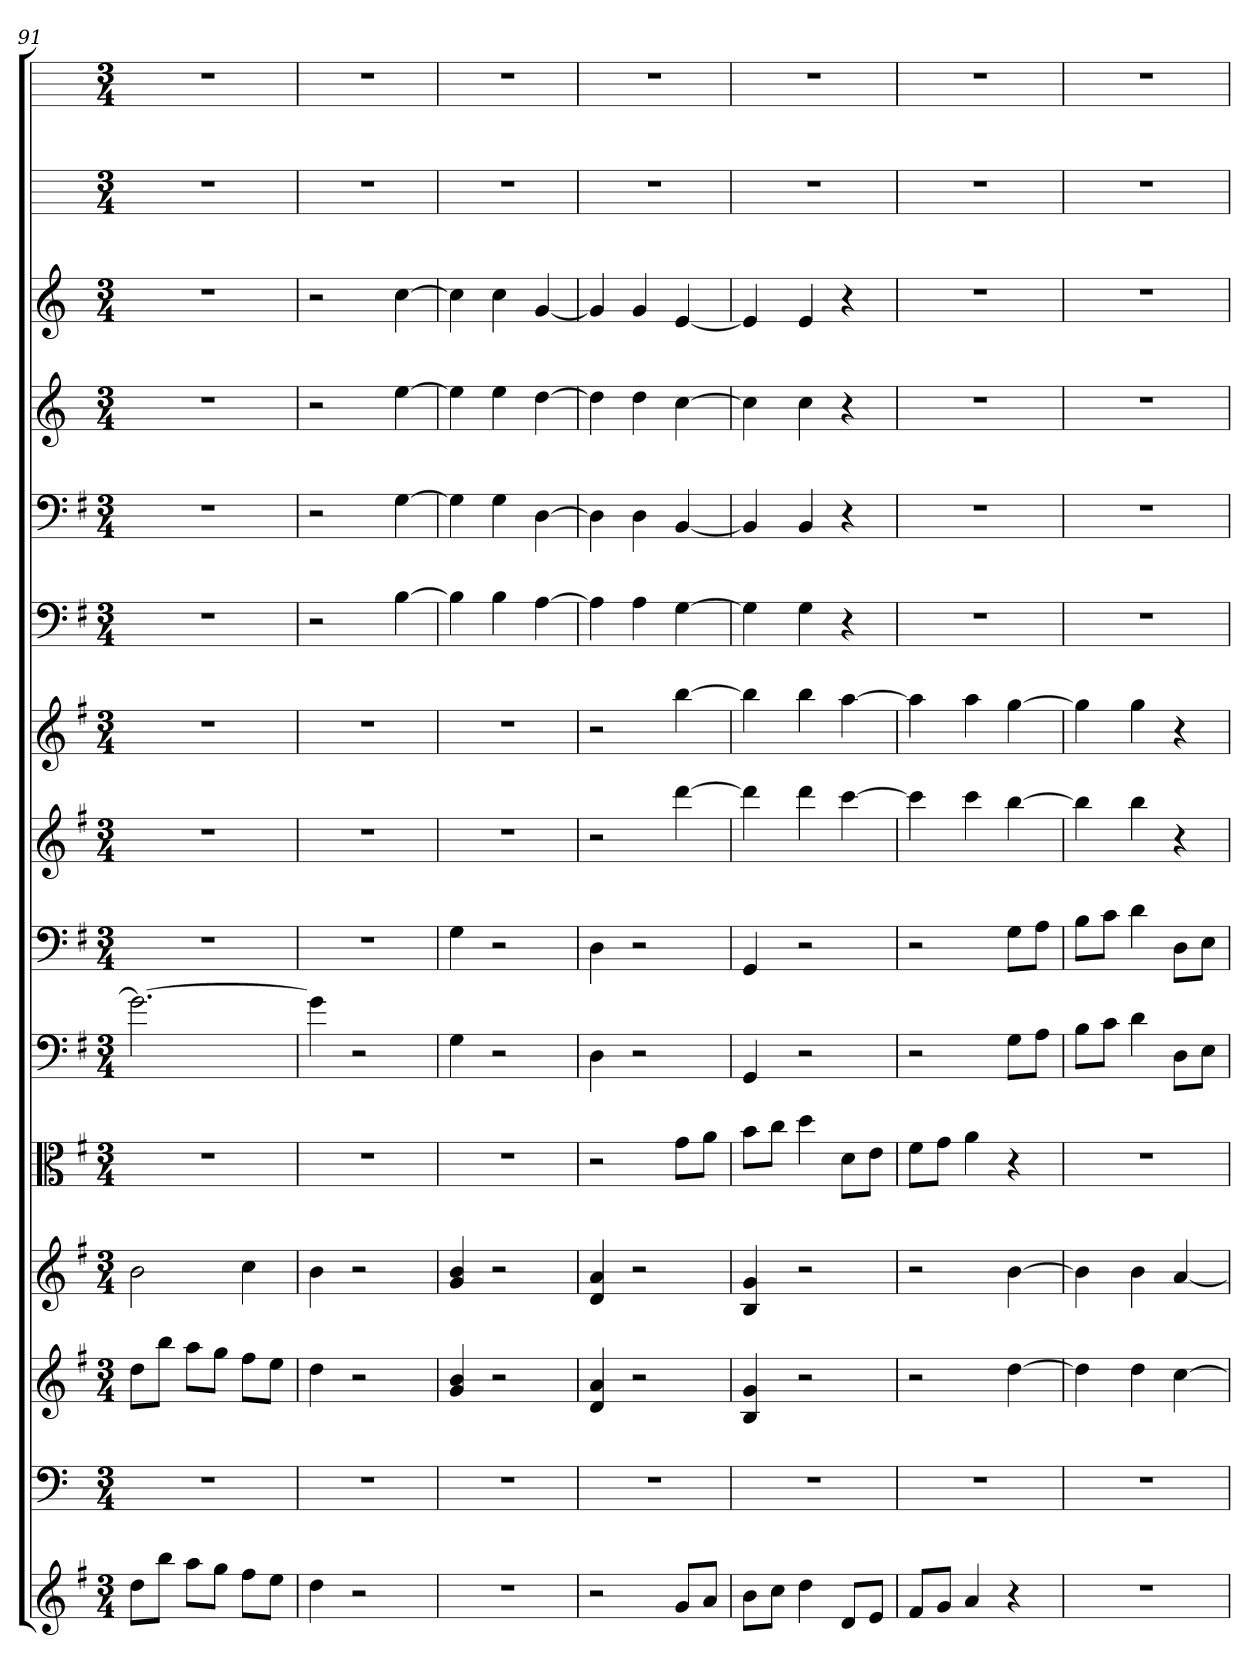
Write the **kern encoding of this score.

**kern	**kern	**kern	**kern	**kern	**kern	**kern	**kern	**kern	**kern	**kern	**kern	**kern	**kern	**kern
*part15	*part14	*part13	*part12	*part11	*part10	*part9	*part8	*part7	*part6	*part5	*part4	*part3	*part2	*part1
*staff15	*staff14	*staff13	*staff12	*staff11	*staff10	*staff9	*staff8	*staff7	*staff6	*staff5	*staff4	*staff3	*staff2	*staff1
*	*clefF4	*	*	*clefC3	*clefF4	*clefF4	*	*	*clefF4	*clefF4	*	*	*	*
*k[f#]	*k[]	*k[f#]	*k[f#]	*k[f#]	*k[f#]	*k[f#]	*k[f#]	*k[f#]	*k[f#]	*k[f#]	*k[]	*k[]	*k[]	*k[]
*M3/4	*M3/4	*M3/4	*M3/4	*M3/4	*M3/4	*M3/4	*M3/4	*M3/4	*M3/4	*M3/4	*M3/4	*M3/4	*M3/4	*M3/4
=91	=91	=91	=91	=91	=91	=91	=91	=91	=91	=91	=91	=91	=91	=91
8ddL	2.r	8ddL	2b	2.r	2.g_	2.r	2.r	2.r	2.r	2.r	2.r	2.r	2.r	2.r
8bbJ	.	8bbJ	.	.	.	.	.	.	.	.	.	.	.	.
8aaL	.	8aaL	.	.	.	.	.	.	.	.	.	.	.	.
8ggJ	.	8ggJ	.	.	.	.	.	.	.	.	.	.	.	.
8ff#L	.	8ff#L	4cc	.	.	.	.	.	.	.	.	.	.	.
8eeJ	.	8eeJ	.	.	.	.	.	.	.	.	.	.	.	.
=92	=92	=92	=92	=92	=92	=92	=92	=92	=92	=92	=92	=92	=92	=92
4dd	2.r	4dd	4b	2.r	4g]	2.r	2.r	2.r	2r	2r	2r	2r	2.r	2.r
2r	.	2r	2r	.	2r	.	.	.	.	.	.	.	.	.
.	.	.	.	.	.	.	.	.	[4B	[4G	[4ee	[4cc	.	.
=93	=93	=93	=93	=93	=93	=93	=93	=93	=93	=93	=93	=93	=93	=93
2.r	2.r	4g 4b	4g 4b	2.r	4G	4G	2.r	2.r	4B]	4G]	4ee]	4cc]	2.r	2.r
.	.	2r	2r	.	2r	2r	.	.	4B	4G	4ee	4cc	.	.
.	.	.	.	.	.	.	.	.	[4A	[4D	[4dd	[4g	.	.
=94	=94	=94	=94	=94	=94	=94	=94	=94	=94	=94	=94	=94	=94	=94
2r	2.r	4d 4a	4d 4a	2r	4D	4D	2r	2r	4A]	4D]	4dd]	4g]	2.r	2.r
.	.	2r	2r	.	2r	2r	.	.	4A	4D	4dd	4g	.	.
8gL	.	.	.	8g\L	.	.	[4ddd	[4bb	[4G	[4BB	[4cc	[4e	.	.
8aJ	.	.	.	8a\J	.	.	.	.	.	.	.	.	.	.
=95	=95	=95	=95	=95	=95	=95	=95	=95	=95	=95	=95	=95	=95	=95
8bL	2.r	4B 4g	4B 4g	8b\L	4GG	4GG	4ddd]	4bb]	4G]	4BB]	4cc]	4e]	2.r	2.r
8ccJ	.	.	.	8cc\J	.	.	.	.	.	.	.	.	.	.
4dd	.	2r	2r	4dd	2r	2r	4ddd	4bb	4G	4BB	4cc	4e	.	.
8dL	.	.	.	8d\L	.	.	[4ccc	[4aa	4r	4r	4r	4r	.	.
8eJ	.	.	.	8e\J	.	.	.	.	.	.	.	.	.	.
=96	=96	=96	=96	=96	=96	=96	=96	=96	=96	=96	=96	=96	=96	=96
8f#L	2.r	2r	2r	8f#\L	2r	2r	4ccc]	4aa]	2.r	2.r	2.r	2.r	2.r	2.r
8gJ	.	.	.	8g\J	.	.	.	.	.	.	.	.	.	.
4a	.	.	.	4a	.	.	4ccc	4aa	.	.	.	.	.	.
4r	.	[4dd	[4b	4r	8G\L	8G\L	[4bb	[4gg	.	.	.	.	.	.
.	.	.	.	.	8A\J	8A\J	.	.	.	.	.	.	.	.
=97	=97	=97	=97	=97	=97	=97	=97	=97	=97	=97	=97	=97	=97	=97
2.r	2.r	4dd]	4b]	2.r	8B\L	8B\L	4bb]	4gg]	2.r	2.r	2.r	2.r	2.r	2.r
.	.	.	.	.	8c\J	8c\J	.	.	.	.	.	.	.	.
.	.	4dd	4b	.	4d	4d	4bb	4gg	.	.	.	.	.	.
.	.	[4cc	[4a	.	8D\L	8D\L	4r	4r	.	.	.	.	.	.
.	.	.	.	.	8E\J	8E\J	.	.	.	.	.	.	.	.
=	=	=	=	=	=	=	=	=	=	=	=	=	=	=
*-	*-	*-	*-	*-	*-	*-	*-	*-	*-	*-	*-	*-	*-	*-
